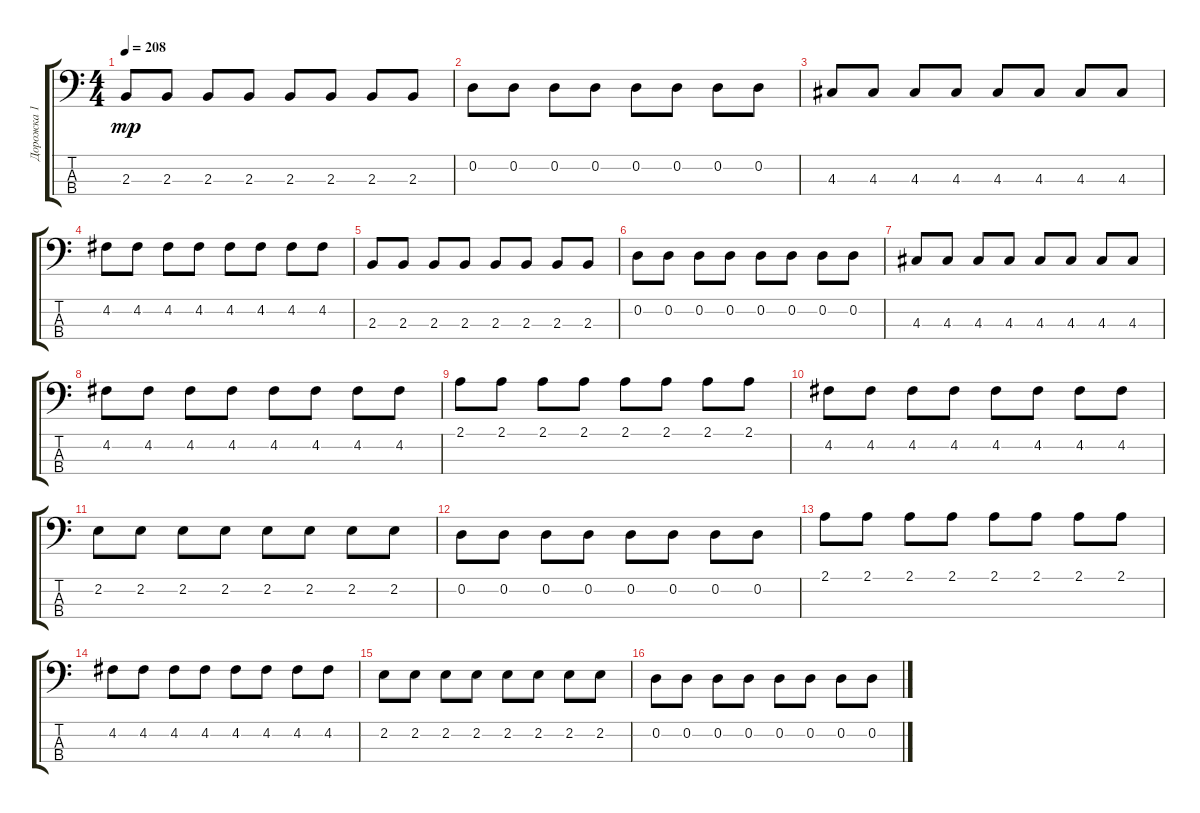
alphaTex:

\track ("Дорожка 1" "Дорожка 1") {instrument electricbassfinger}
\staff {score tabs}
\tuning (G2 D2 A1 E1) {hide}
\ts (4 4)
\tempo 208
\clef f4
\ks c
2.3.8{dy mp} 2.3.8 2.3.8 2.3.8 2.3.8 2.3.8 2.3.8 2.3.8 |
0.2.8 0.2.8 0.2.8 0.2.8 0.2.8 0.2.8 0.2.8 0.2.8 |
4.3.8 4.3.8 4.3.8 4.3.8 4.3.8 4.3.8 4.3.8 4.3.8 |
4.2.8 4.2.8 4.2.8 4.2.8 4.2.8 4.2.8 4.2.8 4.2.8 |
2.3.8 2.3.8 2.3.8 2.3.8 2.3.8 2.3.8 2.3.8 2.3.8 |
0.2.8 0.2.8 0.2.8 0.2.8 0.2.8 0.2.8 0.2.8 0.2.8 |
4.3.8 4.3.8 4.3.8 4.3.8 4.3.8 4.3.8 4.3.8 4.3.8 |
4.2.8 4.2.8 4.2.8 4.2.8 4.2.8 4.2.8 4.2.8 4.2.8 |
2.1.8 2.1.8 2.1.8 2.1.8 2.1.8 2.1.8 2.1.8 2.1.8 |
4.2.8 4.2.8 4.2.8 4.2.8 4.2.8 4.2.8 4.2.8 4.2.8 |
2.2.8 2.2.8 2.2.8 2.2.8 2.2.8 2.2.8 2.2.8 2.2.8 |
0.2.8 0.2.8 0.2.8 0.2.8 0.2.8 0.2.8 0.2.8 0.2.8 |
2.1.8 2.1.8 2.1.8 2.1.8 2.1.8 2.1.8 2.1.8 2.1.8 |
4.2.8 4.2.8 4.2.8 4.2.8 4.2.8 4.2.8 4.2.8 4.2.8 |
2.2.8 2.2.8 2.2.8 2.2.8 2.2.8 2.2.8 2.2.8 2.2.8 |
0.2.8 0.2.8 0.2.8 0.2.8 0.2.8 0.2.8 0.2.8 0.2.8
